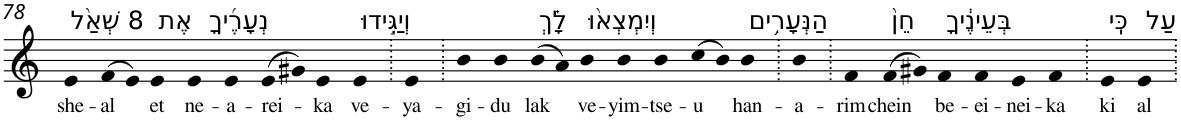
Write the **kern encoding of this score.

**kern	**text
*part1	*part1
*staff1	*staff1
*I"Piano	*
*I'Pno	*
!!LO:PB:g=z
*clefG2	*
*k[]	*
=78	=78
!LO:TX:a:t=8 שְׁאַ֨ל	!
!	!LO:LY:b
4e	she-
!	!LO:LY:b
(>8f	-al
8e)	.
!LO:TX:a:t=אֶת	!
!	!LO:LY:b
4e	et
!LO:TX:a:t=נְעָרֶ֜יךָ	!
!	!LO:LY:b
4e	ne-
!	!LO:LY:b
4e	-a-
!	!LO:LY:b
(>8e	-rei-
8g#X)	.
!	!LO:LY:b
4e	-ka
!LO:TX:a:t=וְיַגִּ֣ידוּ	!
!	!LO:LY:b
4e	ve-
=79.	=79.
!	!LO:LY:b
4e	-ya-
=80.	=80.
!	!LO:LY:b
4b	-gi-
!	!LO:LY:b
4b	-du
!LO:TX:a:t=לָ֗ךְ	!
!	!LO:LY:b
(>8b	lak
8a)	.
!LO:TX:a:t=וְיִמְצְא֨וּ	!
!	!LO:LY:b
4b	ve-
!	!LO:LY:b
4b	-yim-
!	!LO:LY:b
4b	-tse-
!	!LO:LY:b
(>8cc	-u
8b)	.
!LO:TX:a:t=הַנְּעָרִ֥ים	!
!	!LO:LY:b
4b	han-
=81.	=81.
!	!LO:LY:b
4b	-a-
=82.	=82.
!	!LO:LY:b
4f	-rim
!LO:TX:a:t=חֵן֙	!
!	!LO:LY:b
(>8f	chein
8g#X)	.
!LO:TX:a:t=בְּעֵינֶ֔יךָ	!
!	!LO:LY:b
4f	be-
!	!LO:LY:b
4f	-ei-
!	!LO:LY:b
4e	-nei-
!	!LO:LY:b
4f	-ka
=83.	=83.
!LO:TX:a:t=כִּֽי	!
!	!LO:LY:b
4e	ki
!LO:TX:a:t=עַל	!
!	!LO:LY:b
4e	al
=.	=.
*-	*-
